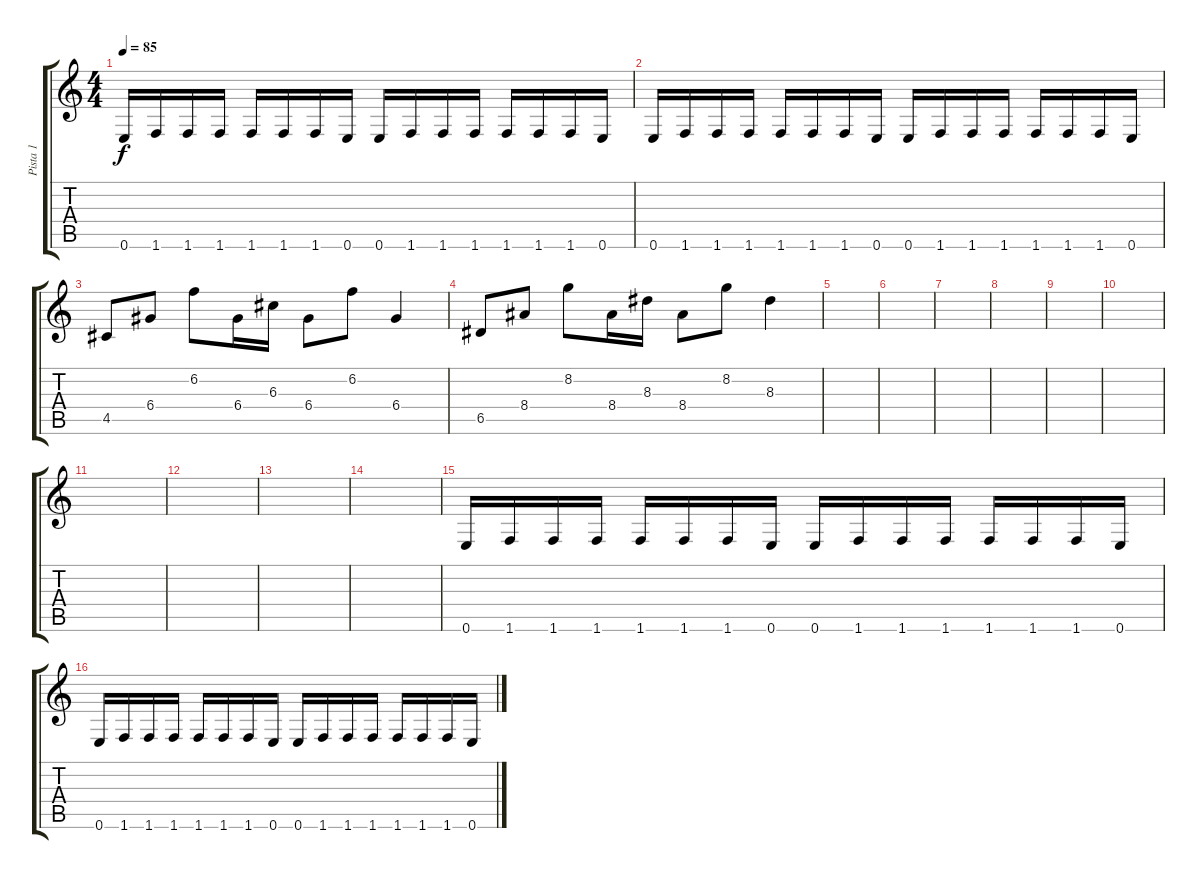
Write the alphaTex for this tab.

\track ("Pista 1" "Pista 1") {instrument electricguitarclean}
\staff {score tabs}
\tuning (E4 B3 G3 D3 A2 E2) {hide}
\ts (4 4)
\tempo 85
\clef g2
\ks c
0.6.16{dy f} 1.6.16 1.6.16 1.6.16 1.6.16 1.6.16 1.6.16 0.6.16 0.6.16 1.6.16 1.6.16 1.6.16 1.6.16 1.6.16 1.6.16 0.6.16 |
0.6.16 1.6.16 1.6.16 1.6.16 1.6.16 1.6.16 1.6.16 0.6.16 0.6.16 1.6.16 1.6.16 1.6.16 1.6.16 1.6.16 1.6.16 0.6.16 |
4.5.8 6.4.8 6.2.8 6.4.16 6.3.16 6.4.8 6.2.8 6.4.4 |
6.5.8 8.4.8 8.2.8 8.4.16 8.3.16 8.4.8 8.2.8 8.3.4 |
|
|
|
|
|
|
|
|
|
|
0.6.16 1.6.16 1.6.16 1.6.16 1.6.16 1.6.16 1.6.16 0.6.16 0.6.16 1.6.16 1.6.16 1.6.16 1.6.16 1.6.16 1.6.16 0.6.16 |
0.6.16 1.6.16 1.6.16 1.6.16 1.6.16 1.6.16 1.6.16 0.6.16 0.6.16 1.6.16 1.6.16 1.6.16 1.6.16 1.6.16 1.6.16 0.6.16
